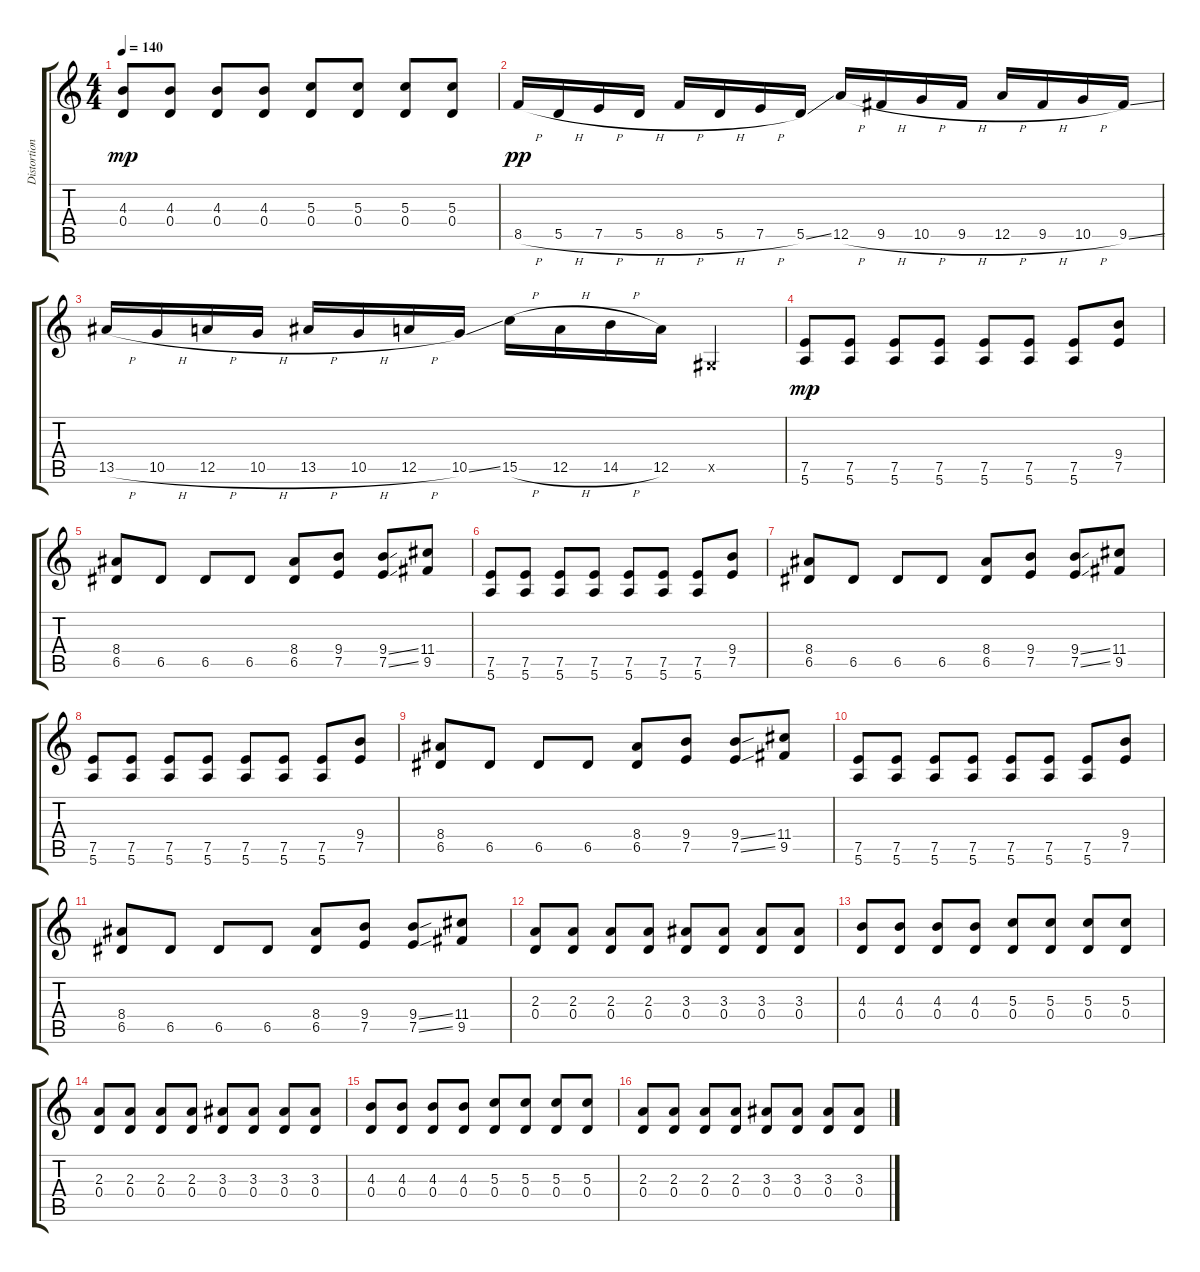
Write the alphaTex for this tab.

\track ("Distortion Guitar 2" "Distortion") {instrument distortionguitar}
\staff {score tabs}
\tuning (E4 B3 G3 D3 A2 E2) {hide}
\ts (4 4)
\tempo 140
\clef g2
\ks c
(4.3 0.4).8{dy mp} (4.3 0.4).8 (4.3 0.4).8 (4.3 0.4).8 (5.3 0.4).8 (5.3 0.4).8 (5.3 0.4).8 (5.3 0.4).8 |
8.5{h}.16{dy pp} 5.5{h}.16 7.5{h}.16 5.5{h}.16 8.5{h}.16 5.5{h}.16 7.5{h}.16 5.5{ss}.16 12.5{h}.16 9.5{h}.16 10.5{h}.16 9.5{h}.16 12.5{h}.16 9.5{h}.16 10.5{h}.16 9.5{ss}.16 |
13.5{h}.16 10.5{h}.16 12.5{h}.16 10.5{h}.16 13.5{h}.16 10.5{h}.16 12.5{h}.16 10.5{ss}.16 15.5{h}.16 12.5{h}.16 14.5{h}.16 12.5.16 -1.5{x}.4 |
(7.5 5.6).8{dy mp} (7.5 5.6).8 (7.5 5.6).8 (7.5 5.6).8 (7.5 5.6).8 (7.5 5.6).8 (7.5 5.6).8 (9.4 7.5).8 |
(8.4 6.5).8 6.5.8 6.5.8 6.5.8 (8.4 6.5).8 (9.4 7.5).8 (9.4{ss} 7.5{ss}).8 (11.4 9.5).8 |
(7.5 5.6).8 (7.5 5.6).8 (7.5 5.6).8 (7.5 5.6).8 (7.5 5.6).8 (7.5 5.6).8 (7.5 5.6).8 (9.4 7.5).8 |
(8.4 6.5).8 6.5.8 6.5.8 6.5.8 (8.4 6.5).8 (9.4 7.5).8 (9.4{ss} 7.5{ss}).8 (11.4 9.5).8 |
(7.5 5.6).8 (7.5 5.6).8 (7.5 5.6).8 (7.5 5.6).8 (7.5 5.6).8 (7.5 5.6).8 (7.5 5.6).8 (9.4 7.5).8 |
(8.4 6.5).8 6.5.8 6.5.8 6.5.8 (8.4 6.5).8 (9.4 7.5).8 (9.4{ss} 7.5{ss}).8 (11.4 9.5).8 |
(7.5 5.6).8 (7.5 5.6).8 (7.5 5.6).8 (7.5 5.6).8 (7.5 5.6).8 (7.5 5.6).8 (7.5 5.6).8 (9.4 7.5).8 |
(8.4 6.5).8 6.5.8 6.5.8 6.5.8 (8.4 6.5).8 (9.4 7.5).8 (9.4{ss} 7.5{ss}).8 (11.4 9.5).8 |
(2.3 0.4).8 (2.3 0.4).8 (2.3 0.4).8 (2.3 0.4).8 (3.3 0.4).8 (3.3 0.4).8 (3.3 0.4).8 (3.3 0.4).8 |
(4.3 0.4).8 (4.3 0.4).8 (4.3 0.4).8 (4.3 0.4).8 (5.3 0.4).8 (5.3 0.4).8 (5.3 0.4).8 (5.3 0.4).8 |
(2.3 0.4).8 (2.3 0.4).8 (2.3 0.4).8 (2.3 0.4).8 (3.3 0.4).8 (3.3 0.4).8 (3.3 0.4).8 (3.3 0.4).8 |
(4.3 0.4).8 (4.3 0.4).8 (4.3 0.4).8 (4.3 0.4).8 (5.3 0.4).8 (5.3 0.4).8 (5.3 0.4).8 (5.3 0.4).8 |
(2.3 0.4).8 (2.3 0.4).8 (2.3 0.4).8 (2.3 0.4).8 (3.3 0.4).8 (3.3 0.4).8 (3.3 0.4).8 (3.3 0.4).8
